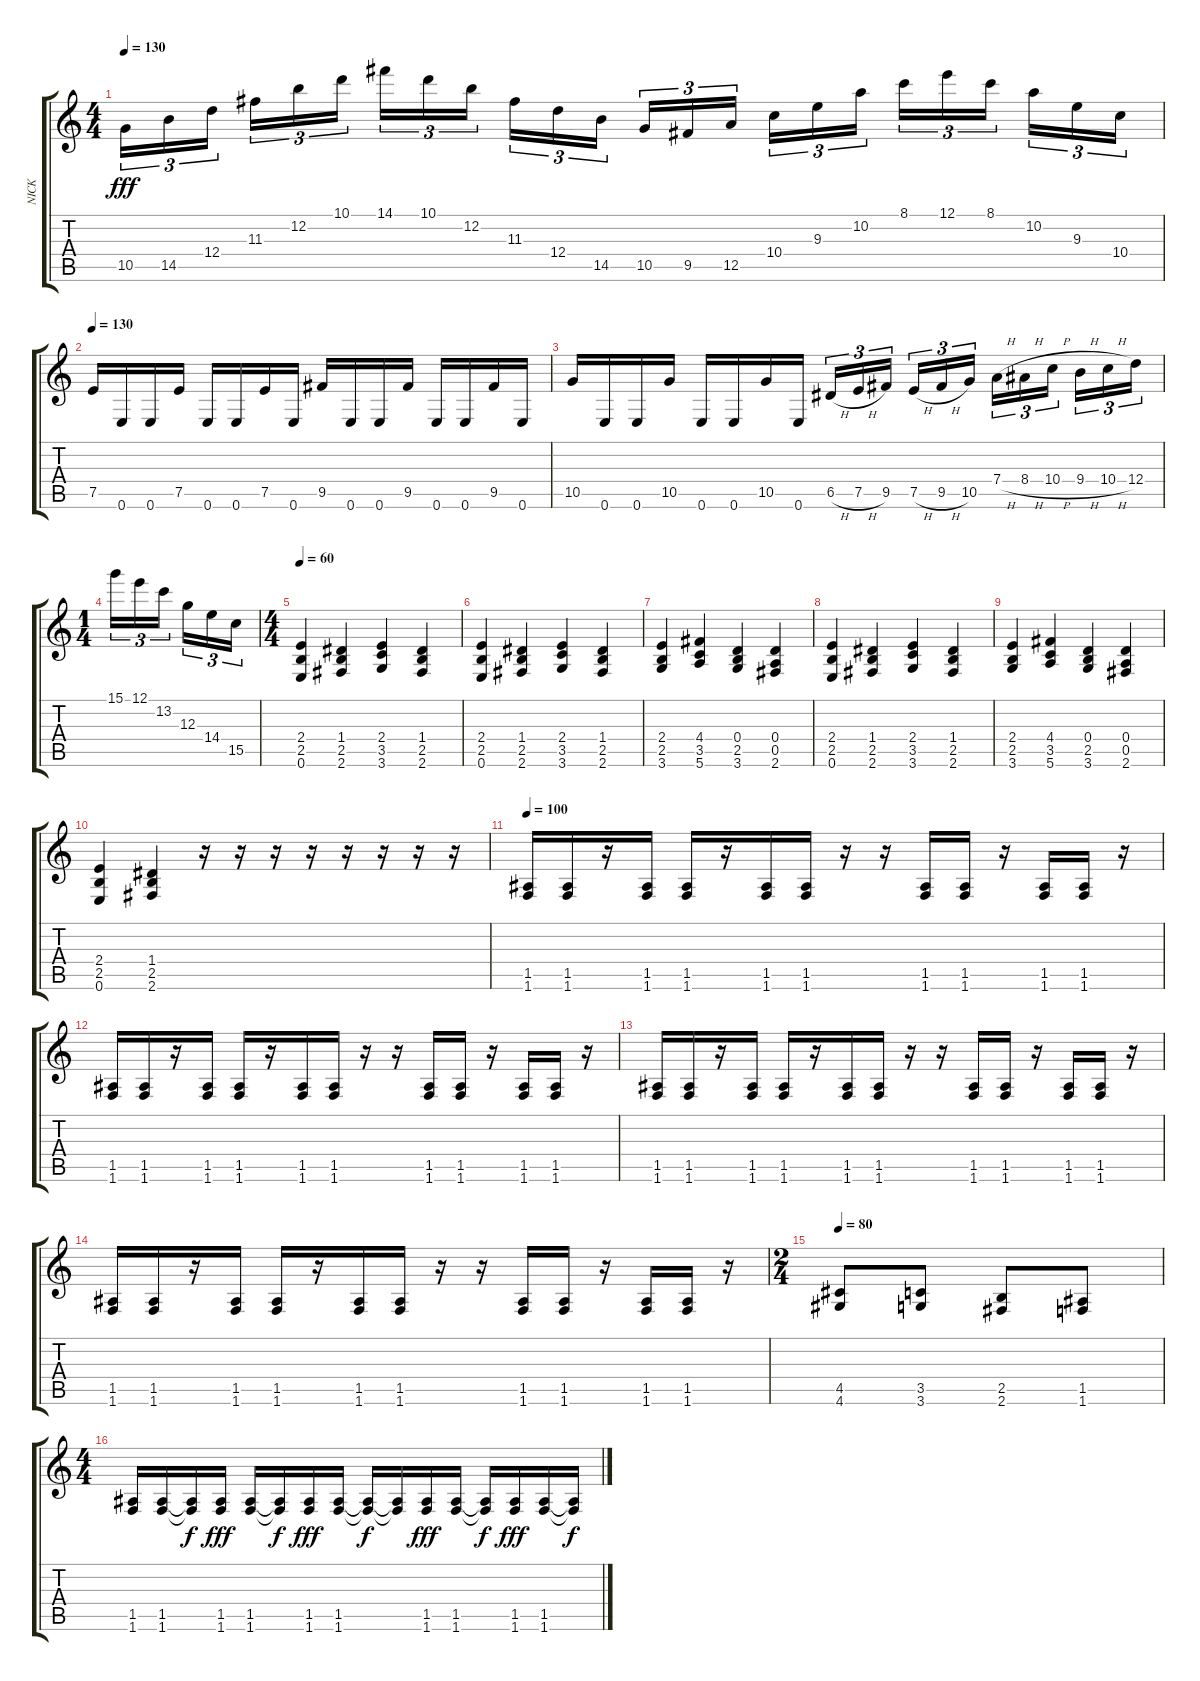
\track ("NICK " "NICK ") {instrument distortionguitar}
\staff {score tabs}
\tuning (E4 B3 G3 D3 A2 E2) {hide}
\ts (4 4)
\tempo 130
\clef g2
\ks c
10.5.16{tu (3 2) dy fff} 14.5.16{tu (3 2)} 12.4.16{tu (3 2) beam splitsecondary} 11.3.16{tu (3 2)} 12.2.16{tu (3 2)} 10.1.16{tu (3 2)} 14.1.16{tu (3 2)} 10.1.16{tu (3 2)} 12.2.16{tu (3 2) beam splitsecondary} 11.3.16{tu (3 2)} 12.4.16{tu (3 2)} 14.5.16{tu (3 2)} 10.5.16{tu (3 2)} 9.5.16{tu (3 2)} 12.5.16{tu (3 2) beam splitsecondary} 10.4.16{tu (3 2)} 9.3.16{tu (3 2)} 10.2.16{tu (3 2)} 8.1.16{tu (3 2)} 12.1.16{tu (3 2)} 8.1.16{tu (3 2) beam splitsecondary} 10.2.16{tu (3 2)} 9.3.16{tu (3 2)} 10.4.16{tu (3 2)} |
\tempo 130
7.5.16 0.6.16 0.6.16 7.5.16 0.6.16 0.6.16 7.5.16 0.6.16 9.5.16 0.6.16 0.6.16 9.5.16 0.6.16 0.6.16 9.5.16 0.6.16 |
10.5.16 0.6.16 0.6.16 10.5.16 0.6.16 0.6.16 10.5.16 0.6.16 6.5{h}.16{tu (3 2)} 7.5{h}.16{tu (3 2)} 9.5.16{tu (3 2) beam splitsecondary} 7.5{h}.16{tu (3 2)} 9.5{h}.16{tu (3 2)} 10.5.16{tu (3 2)} 7.4{h}.16{tu (3 2)} 8.4{h}.16{tu (3 2)} 10.4{h}.16{tu (3 2) beam splitsecondary} 9.4{h}.16{tu (3 2)} 10.4{h}.16{tu (3 2)} 12.4.16{tu (3 2)} |
\ts (1 4)
15.1.16{tu (3 2)} 12.1.16{tu (3 2)} 13.2.16{tu (3 2) beam splitsecondary} 12.3.16{tu (3 2)} 14.4.16{tu (3 2)} 15.5.16{tu (3 2)} |
\ts (4 4)
\tempo 60
(2.4 2.5 0.6).4 (1.4 2.5 2.6).4 (2.4 3.5 3.6).4 (1.4 2.5 2.6).4 |
(2.4 2.5 0.6).4 (1.4 2.5 2.6).4 (2.4 3.5 3.6).4 (1.4 2.5 2.6).4 |
(2.4 2.5 3.6).4 (4.4 3.5 5.6).4 (0.4 2.5 3.6).4 (0.4 0.5 2.6).4 |
(2.4 2.5 0.6).4 (1.4 2.5 2.6).4 (2.4 3.5 3.6).4 (1.4 2.5 2.6).4 |
(2.4 2.5 3.6).4 (4.4 3.5 5.6).4 (0.4 2.5 3.6).4 (0.4 0.5 2.6).4 |
(2.4 2.5 0.6).4 (1.4 2.5 2.6).4 r.16 r.16 r.16 r.16 r.16 r.16 r.16 r.16 |
\tempo 100
(1.5 1.6).16 (1.5 1.6).16 r.16 (1.5 1.6).16 (1.5 1.6).16 r.16 (1.5 1.6).16 (1.5 1.6).16 r.16 r.16 (1.5 1.6).16 (1.5 1.6).16 r.16 (1.5 1.6).16 (1.5 1.6).16 r.16 |
(1.5 1.6).16 (1.5 1.6).16 r.16 (1.5 1.6).16 (1.5 1.6).16 r.16 (1.5 1.6).16 (1.5 1.6).16 r.16 r.16 (1.5 1.6).16 (1.5 1.6).16 r.16 (1.5 1.6).16 (1.5 1.6).16 r.16 |
(1.5 1.6).16 (1.5 1.6).16 r.16 (1.5 1.6).16 (1.5 1.6).16 r.16 (1.5 1.6).16 (1.5 1.6).16 r.16 r.16 (1.5 1.6).16 (1.5 1.6).16 r.16 (1.5 1.6).16 (1.5 1.6).16 r.16 |
(1.5 1.6).16 (1.5 1.6).16 r.16 (1.5 1.6).16 (1.5 1.6).16 r.16 (1.5 1.6).16 (1.5 1.6).16 r.16 r.16 (1.5 1.6).16 (1.5 1.6).16 r.16 (1.5 1.6).16 (1.5 1.6).16 r.16 |
\ts (2 4)
\tempo 80
(4.5 4.6).8 (3.5 3.6).8 (2.5 2.6).8 (1.5 1.6).8 |
\ts (4 4)
(1.5 1.6).16 (1.5 1.6).16 (1.5{t} 1.6{t}).16{dy f} (1.5 1.6).16{dy fff} (1.5 1.6).16 (1.5{t} 1.6{t}).16{dy f} (1.5 1.6).16{dy fff} (1.5 1.6).16 (1.5{t} 1.6{t}).16{dy f} (1.5{t} 1.6{t}).16 (1.5 1.6).16{dy fff} (1.5 1.6).16 (1.5{t} 1.6{t}).16{dy f} (1.5 1.6).16{dy fff} (1.5 1.6).16 (1.5{t} 1.6{t}).16{dy f}
